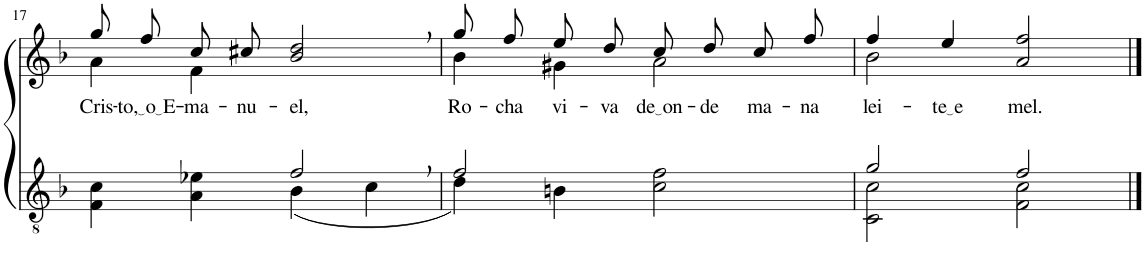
**kern	**kern	**text
*part2	*part1	*part1
*staff2	*staff1	*staff1
*I"Parte III e IV	*I"Parte I e II	*
!!LO:PB:g=z
*clefGv2	*clefG2	*
*Trd4c7	*Trd4c7	*
*k[b-]	*k[b-]	*
*M4/4	*M4/4	*
*met(c)	*met(c)	*
=17	=17	=17
*^	*^	*
!	!	!	!	!LO:LY:b
2ryy	4F\ 4c\	8gg/L	4a\	Cris-
!	!	!	!	!LO:LY:b
.	.	8ff/J	.	to, o E
!	!	!	!	!LO:LY:b
.	4A\ 4e-X\	8cc/L	4f\	-ma-
!	!	!	!	!LO:LY:b
.	.	8cc#X/J	.	-nu-
!	!	!	!	!LO:LY:b
2f,/	(4B-\	2b-/, 2dd/,	2ryy	-el,
.	4c\	.	.	.
=18	=18	=18	=18	=18
!	!	!	!	!LO:LY:b
2f/	4d\)	8gg/L	4b-\	Ro-
!	!	!	!	!LO:LY:b
.	.	8ff/J	.	-cha
!	!	!	!	!LO:LY:b
.	4Bn\	8ee/L	4g#X\	vi-
!	!	!	!	!LO:LY:b
.	.	8dd/J	.	va
!	!	!	!	!LO:LY:b
2ryy	2c\ 2f\	8cc/L	2a\	de on
!	!	!	!	!LO:LY:b
.	.	8dd/J	.	de
!	!	!	!	!LO:LY:b
.	.	8cc/L	.	ma-
!	!	!	!	!LO:LY:b
.	.	8ff/J	.	-na
=19	=19	=19	=19	=19
!	!	!	!	!LO:LY:b
2g/	2C\ 2c\	4ff/	2b-\	-lei-
!	!	!	!	!LO:LY:b
.	.	4ee/	.	te e
!	!	!	!	!LO:LY:b
2f/	2F\ 2c\	2a/ 2ff/	2ryy	mel.
*v	*v	*	*	*
*	*v	*v	*
==	==	==
*-	*-	*-
